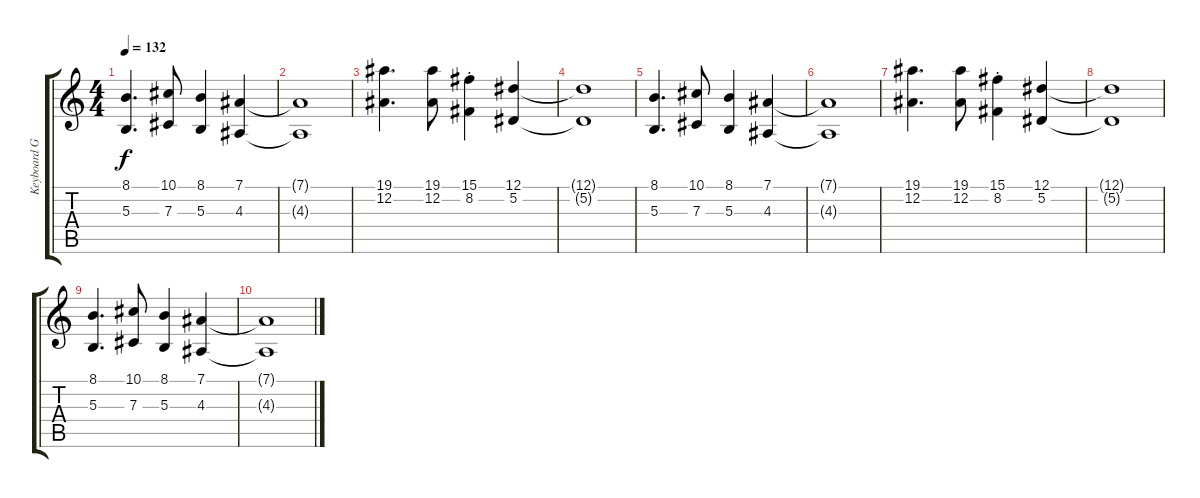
\track ("Keyboard Glockenspiel" "Keyboard G") {instrument glockenspiel}
\staff {score tabs}
\tuning (Eb4 Bb3 Gb3 Db3 Ab2 Eb2) {hide}
\ts (4 4)
\tempo 132
\clef g2
\ks c
(8.1 5.3).4{d dy f} (10.1 7.3).8 (8.1 5.3).4 (7.1 4.3).4 |
(7.1{t} 4.3{t}).1 |
(19.1 12.2).4{d} (19.1 12.2).8 (15.1{st} 8.2{st}).4 (12.1 5.2).4 |
(12.1{t} 5.2{t}).1 |
(8.1 5.3).4{d} (10.1 7.3).8 (8.1 5.3).4 (7.1 4.3).4 |
(7.1{t} 4.3{t}).1 |
(19.1 12.2).4{d} (19.1 12.2).8 (15.1{st} 8.2{st}).4 (12.1 5.2).4 |
(12.1{t} 5.2{t}).1 |
(8.1 5.3).4{d} (10.1 7.3).8 (8.1 5.3).4 (7.1 4.3).4 |
(7.1{t} 4.3{t}).1
